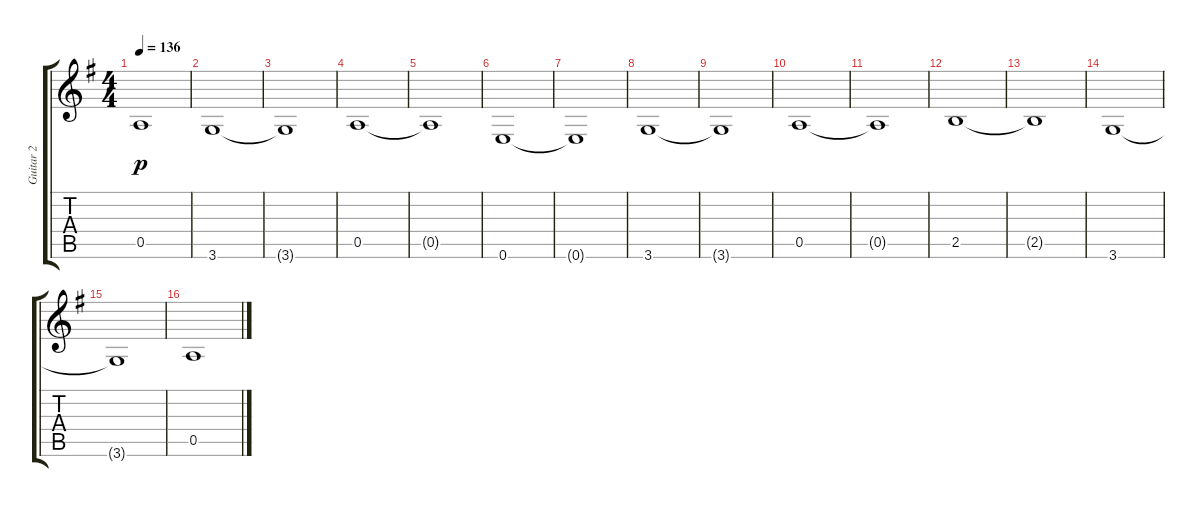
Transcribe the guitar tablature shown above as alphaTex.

\track ("Guitar 2" "Guitar 2") {instrument overdrivenguitar}
\staff {score tabs}
\tuning (E4 B3 G3 D3 A2 E2) {hide}
\ts (4 4)
\tempo 136
\clef g2
\ks g
0.5{t}.1{dy p} |
3.6.1 |
3.6{t}.1 |
0.5.1 |
0.5{t}.1 |
0.6.1 |
0.6{t}.1 |
3.6.1 |
3.6{t}.1 |
0.5.1 |
0.5{t}.1 |
2.5.1 |
2.5{t}.1 |
3.6.1 |
3.6{t}.1 |
0.5.1
